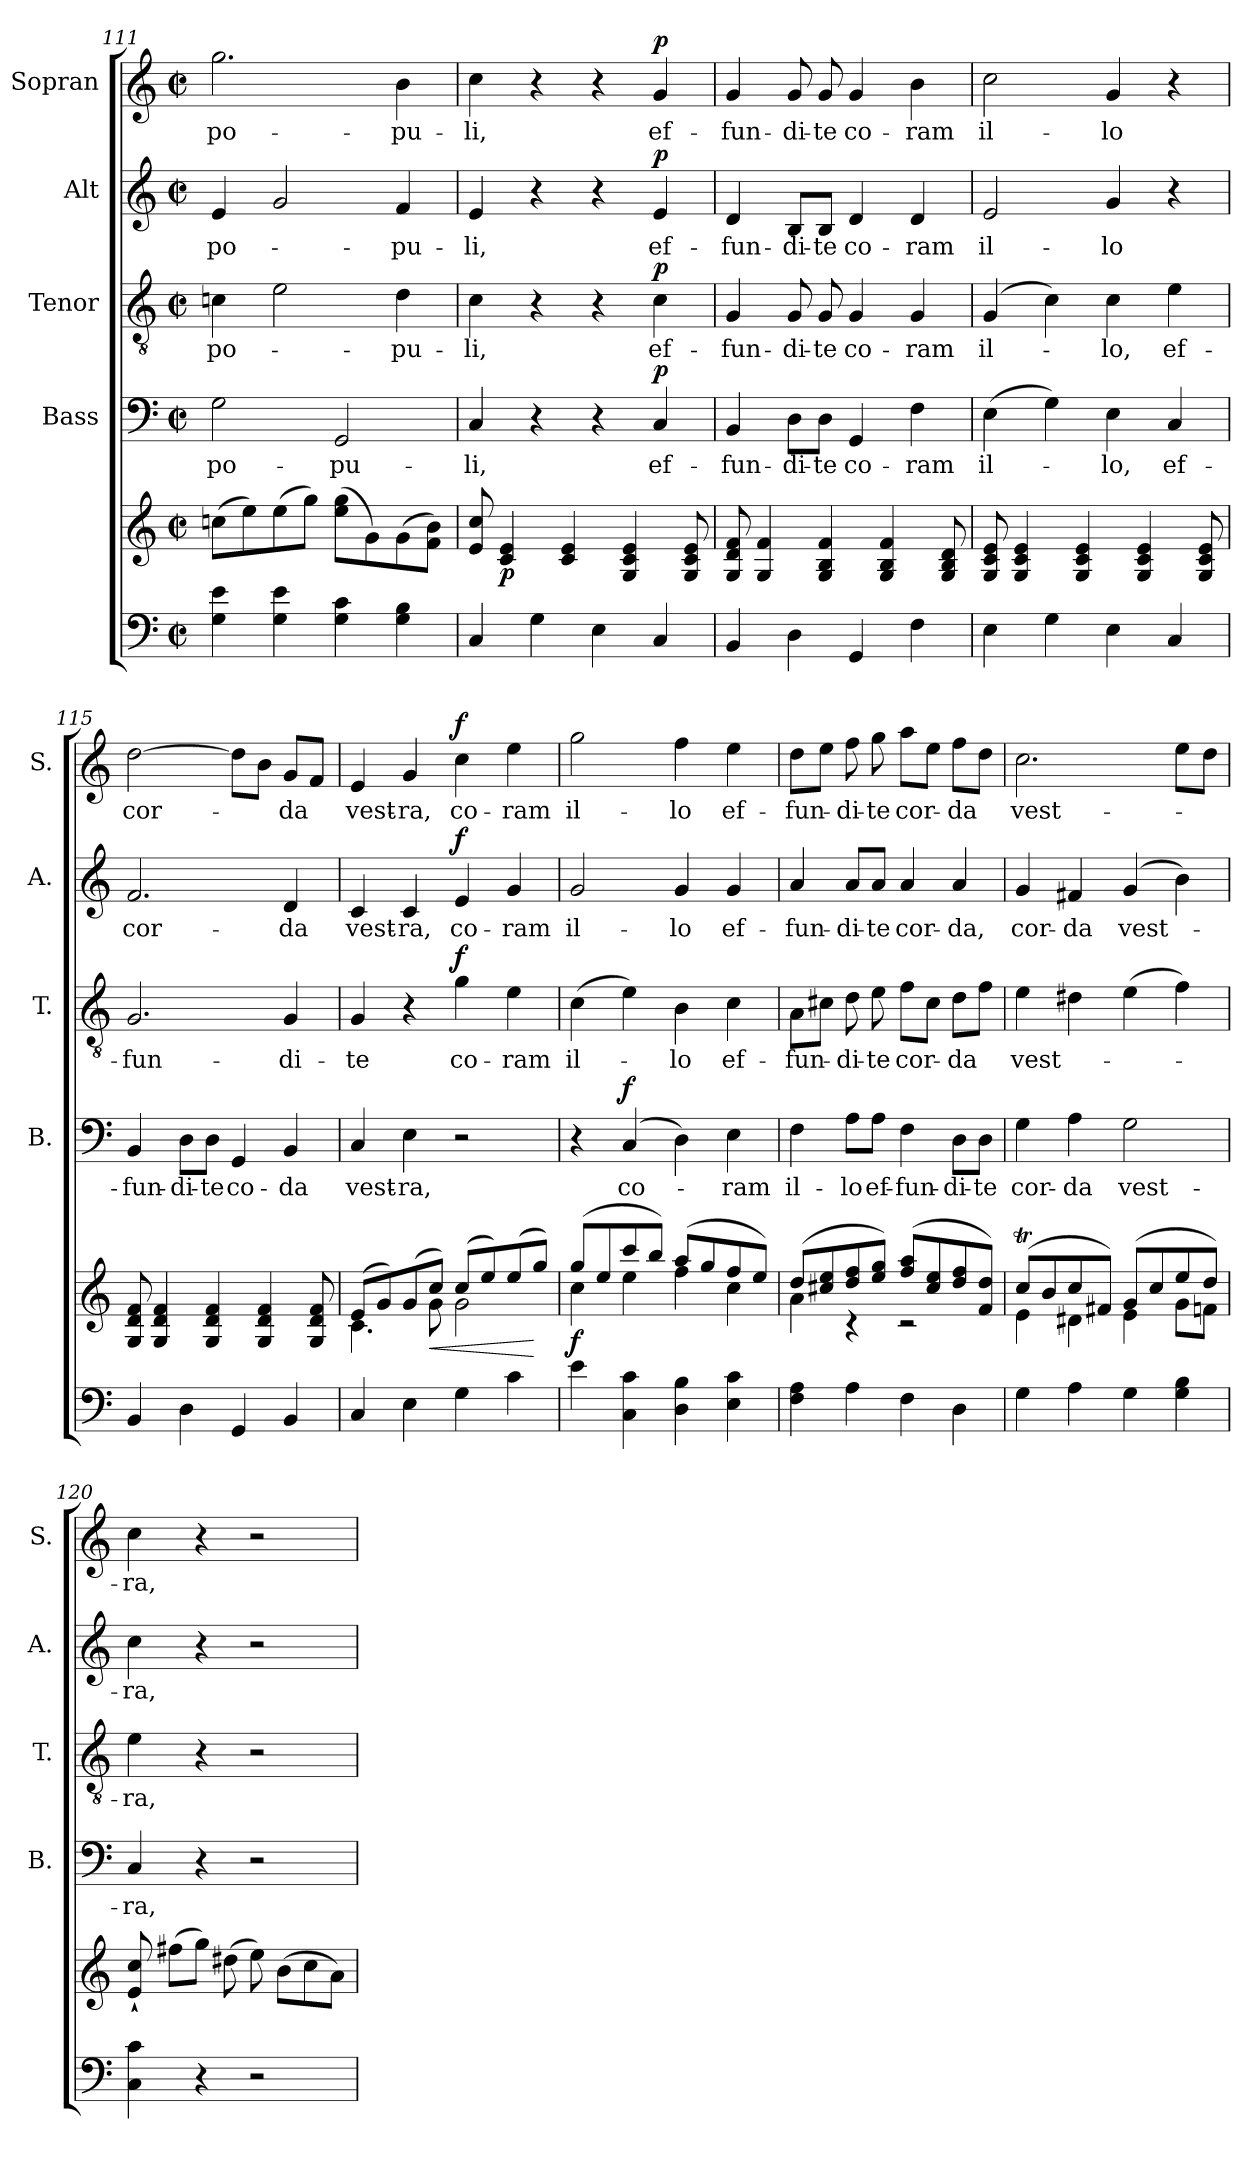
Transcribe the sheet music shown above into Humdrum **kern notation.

**kern	**kern	**dynam	**kern	**text	**dynam	**kern	**text	**dynam	**kern	**text	**dynam	**kern	**text	**dynam
*part5	*part5	*part5	*part4	*part4	*part4	*part3	*part3	*part3	*part2	*part2	*part2	*part1	*part1	*part1
*staff6	*staff5	*staff5/6	*staff4	*staff4	*staff4	*staff3	*staff3	*staff3	*staff2	*staff2	*staff2	*staff1	*staff1	*staff1
*	*	*	*I"Bass	*	*	*I"Tenor	*	*	*I"Alt	*	*	*I"Sopran	*	*
*	*	*	*I'B.	*	*	*I'T.	*	*	*I'A.	*	*	*I'S.	*	*
*clefF4	*clefG2	*	*clefF4	*	*	*clefGv2	*	*	*clefG2	*	*	*clefG2	*	*
*k[]	*k[]	*	*k[]	*	*	*k[]	*	*	*k[]	*	*	*k[]	*	*
*C:	*C:	*	*C:	*	*	*C:	*	*	*C:	*	*	*C:	*	*
*M2/2	*M2/2	*	*M2/2	*	*	*M2/2	*	*	*M2/2	*	*	*M2/2	*	*
*met(c|)	*met(c|)	*	*met(c|)	*	*	*met(c|)	*	*	*met(c|)	*	*	*met(c|)	*	*
=111	=111	=111	=111	=111	=111	=111	=111	=111	=111	=111	=111	=111	=111	=111
!	!	!	!	!LO:LY:b	!	!	!LO:LY:b	!	!	!LO:LY:b	!	!	!LO:LY:b	!
4G\ 4e\	(>8ccn\L	.	2G\	po-	.	4cn\	po-	.	4e/	po-	.	2.gg\	po-	.
.	8ee\)	.	.	.	.	.	.	.	.	.	.	.	.	.
4G\ 4e\	(>8ee\	.	.	.	.	2e\	.	.	2g/	.	.	.	.	.
.	8gg\J)	.	.	.	.	.	.	.	.	.	.	.	.	.
!	!	!	!	!LO:LY:b	!	!	!	!	!	!	!	!	!	!
4G\ 4c\	(>8ee\ 8gg\L	.	2GG/	-pu-	.	.	.	.	.	.	.	.	.	.
.	8g\)	.	.	.	.	.	.	.	.	.	.	.	.	.
!	!	!	!	!	!	!	!LO:LY:b	!	!	!LO:LY:b	!	!	!LO:LY:b	!
4G\ 4B\	(>8g\	.	.	.	.	4d\	-pu-	.	4f/	-pu-	.	4b\	-pu-	.
.	8f\ 8b\J)	.	.	.	.	.	.	.	.	.	.	.	.	.
=112	=112	=112	=112	=112	=112	=112	=112	=112	=112	=112	=112	=112	=112	=112
!	!	!	!	!LO:LY:b	!	!	!LO:LY:b	!	!	!LO:LY:b	!	!	!LO:LY:b	!
4C/	8e/ 8cc/	.	4C/	-li,	.	4c\	-li,	.	4e/	-li,	.	4cc\	-li,	.
!	!	!LO:DY:b	!	!	!	!	!	!	!	!	!	!	!	!
.	4c/ 4e/	p	.	.	.	.	.	.	.	.	.	.	.	.
4G\	.	.	4r	.	.	4r	.	.	4r	.	.	4r	.	.
.	4c/ 4e/	.	.	.	.	.	.	.	.	.	.	.	.	.
4E\	.	.	4r	.	.	4r	.	.	4r	.	.	4r	.	.
.	4G/ 4c/ 4e/	.	.	.	.	.	.	.	.	.	.	.	.	.
!	!	!	!	!LO:LY:b	!LO:DY:a	!	!LO:LY:b	!LO:DY:a	!	!LO:LY:b	!LO:DY:a	!	!LO:LY:b	!LO:DY:a
4C/	.	.	4C/	ef-	p	4c\	ef-	p	4e/	ef-	p	4g/	ef-	p
.	8G/ 8c/ 8e/	.	.	.	.	.	.	.	.	.	.	.	.	.
=113	=113	=113	=113	=113	=113	=113	=113	=113	=113	=113	=113	=113	=113	=113
!	!	!	!	!LO:LY:b	!	!	!LO:LY:b	!	!	!LO:LY:b	!	!	!LO:LY:b	!
4BB/	8G/ 8d/ 8f/	.	4BB/	-fun-	.	4G/	-fun-	.	4d/	-fun-	.	4g/	-fun-	.
.	4G/ 4f/	.	.	.	.	.	.	.	.	.	.	.	.	.
!	!	!	!	!LO:LY:b	!	!	!LO:LY:b	!	!	!LO:LY:b	!	!	!LO:LY:b	!
4D\	.	.	8D\L	-di-	.	8G/	-di-	.	8B/L	-di-	.	8g/	-di-	.
!	!	!	!	!LO:LY:b	!	!	!LO:LY:b	!	!	!LO:LY:b	!	!	!LO:LY:b	!
.	4G/ 4B/ 4f/	.	8D\J	-te	.	8G/	-te	.	8B/J	-te	.	8g/	-te	.
!	!	!	!	!LO:LY:b	!	!	!LO:LY:b	!	!	!LO:LY:b	!	!	!LO:LY:b	!
4GG/	.	.	4GG/	co-	.	4G/	co-	.	4d/	co-	.	4g/	co-	.
.	4G/ 4B/ 4f/	.	.	.	.	.	.	.	.	.	.	.	.	.
!	!	!	!	!LO:LY:b	!	!	!LO:LY:b	!	!	!LO:LY:b	!	!	!LO:LY:b	!
4F\	.	.	4F\	-ram	.	4G/	-ram	.	4d/	-ram	.	4b\	-ram	.
.	8G/ 8B/ 8d/	.	.	.	.	.	.	.	.	.	.	.	.	.
=114	=114	=114	=114	=114	=114	=114	=114	=114	=114	=114	=114	=114	=114	=114
!	!	!	!	!LO:LY:b	!	!	!LO:LY:b	!	!	!LO:LY:b	!	!	!LO:LY:b	!
4E\	8G/ 8c/ 8e/	.	(>4E\	il-	.	(4G/	il-	.	2e/	il-	.	2cc\	il-	.
.	4G/ 4c/ 4e/	.	.	.	.	.	.	.	.	.	.	.	.	.
4G\	.	.	4G\)	.	.	4c\)	.	.	.	.	.	.	.	.
.	4G/ 4c/ 4e/	.	.	.	.	.	.	.	.	.	.	.	.	.
!	!	!	!	!LO:LY:b	!	!	!LO:LY:b	!	!	!LO:LY:b	!	!	!LO:LY:b	!
4E\	.	.	4E\	-lo,	.	4c\	-lo,	.	4g/	-lo	.	4g/	-lo	.
.	4G/ 4c/ 4e/	.	.	.	.	.	.	.	.	.	.	.	.	.
!	!	!	!	!LO:LY:b	!	!	!LO:LY:b	!	!	!	!	!	!	!
4C/	.	.	4C/	ef-	.	4e\	ef-	.	4r	.	.	4r	.	.
.	8G/ 8c/ 8e/	.	.	.	.	.	.	.	.	.	.	.	.	.
!!LO:PB:g=z
=115	=115	=115	=115	=115	=115	=115	=115	=115	=115	=115	=115	=115	=115	=115
!	!	!	!	!LO:LY:b	!	!	!LO:LY:b	!	!	!LO:LY:b	!	!	!LO:LY:b	!
4BB/	8G/ 8d/ 8f/	.	4BB/	-fun-	.	2.G/	-fun-	.	2.f/	cor-	.	[2dd\	cor-	.
.	4G/ 4d/ 4f/	.	.	.	.	.	.	.	.	.	.	.	.	.
!	!	!	!	!LO:LY:b	!	!	!	!	!	!	!	!	!	!
4D\	.	.	8D\L	-di-	.	.	.	.	.	.	.	.	.	.
!	!	!	!	!LO:LY:b	!	!	!	!	!	!	!	!	!	!
.	4G/ 4d/ 4f/	.	8D\J	-te	.	.	.	.	.	.	.	.	.	.
!	!	!	!	!LO:LY:b	!	!	!	!	!	!	!	!	!	!
4GG/	.	.	4GG/	co-	.	.	.	.	.	.	.	8dd\L]	.	.
.	4G/ 4d/ 4f/	.	.	.	.	.	.	.	.	.	.	8b\J	.	.
!	!	!	!	!LO:LY:b	!	!	!LO:LY:b	!	!	!LO:LY:b	!	!	!LO:LY:b	!
4BB/	.	.	4BB/	-da	.	4G/	-di-	.	4d/	-da	.	8g/L	-da	.
.	8G/ 8d/ 8f/	.	.	.	.	.	.	.	.	.	.	8f/J	.	.
=116	=116	=116	=116	=116	=116	=116	=116	=116	=116	=116	=116	=116	=116	=116
*	*^	*	*	*	*	*	*	*	*	*	*	*	*	*
!	!	!	!	!	!LO:LY:b	!	!	!LO:LY:b	!	!	!LO:LY:b	!	!	!LO:LY:b	!
4C/	(>8e/L	4.c\	.	4C/	vest-	.	4G/	-te	.	4c/	vest-	.	4e/	vest-	.
.	8g/)	.	.	.	.	.	.	.	.	.	.	.	.	.	.
!	!	!	!	!	!LO:LY:b	!	!	!	!	!	!LO:LY:b	!	!	!LO:LY:b	!
4E\	(>8g/	.	.	4E\	-ra,	.	4r	.	.	4c/	-ra,	.	4g/	-ra,	.
!	!	!	!LO:HP:b	!	!	!	!	!	!	!	!	!	!	!	!
.	8cc/J)	8g\	<	.	.	.	.	.	.	.	.	.	.	.	.
!	!	!	!	!	!	!	!	!LO:LY:b	!LO:DY:a	!	!LO:LY:b	!LO:DY:a	!	!LO:LY:b	!LO:DY:a
4G\	(>8cc/L	2g\	.	2r	.	.	4g\	co-	f	4e/	co-	f	4cc\	co-	f
.	8ee/)	.	.	.	.	.	.	.	.	.	.	.	.	.	.
!	!	!	!	!	!	!	!	!LO:LY:b	!	!	!LO:LY:b	!	!	!LO:LY:b	!
4c\	(>8ee/	.	.	.	.	.	4e\	-ram	.	4g/	-ram	.	4ee\	-ram	.
.	8gg/J)	.	[	.	.	.	.	.	.	.	.	.	.	.	.
=117	=117	=117	=117	=117	=117	=117	=117	=117	=117	=117	=117	=117	=117	=117	=117
!	!	!	!LO:DY:b	!	!	!	!	!LO:LY:b	!	!	!LO:LY:b	!	!	!LO:LY:b	!
4e\	(>8gg/L	4cc\	f	4r	.	.	(>4c\	il-	.	2g/	il-	.	2gg\	il-	.
.	8ee/	.	.	.	.	.	.	.	.	.	.	.	.	.	.
!	!	!	!	!	!LO:LY:b	!LO:DY:a	!	!	!	!	!	!	!	!	!
4C\ 4c\	8ccc/	4ee\	.	(4C/	co-	f	4e\)	.	.	.	.	.	.	.	.
.	8bb/J)	.	.	.	.	.	.	.	.	.	.	.	.	.	.
!	!	!	!	!	!	!	!	!LO:LY:b	!	!	!LO:LY:b	!	!	!LO:LY:b	!
4D\ 4B\	(>8aa/L	4ff\	.	4D\)	.	.	4B\	-lo	.	4g/	-lo	.	4ff\	-lo	.
.	8gg/	.	.	.	.	.	.	.	.	.	.	.	.	.	.
!	!	!	!	!	!LO:LY:b	!	!	!LO:LY:b	!	!	!LO:LY:b	!	!	!LO:LY:b	!
4E\ 4c\	8ff/	4cc\	.	4E\	-ram	.	4c\	ef-	.	4g/	ef-	.	4ee\	ef-	.
.	8ee/J)	.	.	.	.	.	.	.	.	.	.	.	.	.	.
=118	=118	=118	=118	=118	=118	=118	=118	=118	=118	=118	=118	=118	=118	=118	=118
!	!	!	!	!	!LO:LY:b	!	!	!LO:LY:b	!	!	!LO:LY:b	!	!	!LO:LY:b	!
4F\ 4A\	(>8dd/L	4a\	.	4F\	il-	.	8A\L	-fun-	.	4a/	-fun-	.	8dd\L	-fun-	.
.	8cc#X/ 8ee/	.	.	.	.	.	8c#X\J	.	.	.	.	.	8ee\J	.	.
!	!	!	!	!	!LO:LY:b	!	!	!LO:LY:b	!	!	!LO:LY:b	!	!	!LO:LY:b	!
4A\	8dd/ 8ff/	4rc	.	8A\L	-lo	.	8d\	-di-	.	8a/L	-di-	.	8ff\	-di-	.
!	!	!	!	!	!LO:LY:b	!	!	!LO:LY:b	!	!	!LO:LY:b	!	!	!LO:LY:b	!
.	8ee/ 8gg/J)	.	.	8A\J	ef-	.	8e\	-te	.	8a/J	-te	.	8gg\	-te	.
!	!	!	!	!	!LO:LY:b	!	!	!LO:LY:b	!	!	!LO:LY:b	!	!	!LO:LY:b	!
4F\	(>8ff/ 8aa/L	2rc	.	4F\	-fun-	.	8f\L	cor-	.	4a/	cor-	.	8aa\L	cor-	.
.	8cc#/ 8ee/	.	.	.	.	.	8c#\J	.	.	.	.	.	8ee\J	.	.
!	!	!	!	!	!LO:LY:b	!	!	!LO:LY:b	!	!	!LO:LY:b	!	!	!LO:LY:b	!
4D\	8dd/ 8ff/	.	.	8D\L	-di-	.	8d\L	-da	.	4a/	-da,	.	8ff\L	-da	.
!	!	!	!	!	!LO:LY:b	!	!	!	!	!	!	!	!	!	!
.	8f/ 8dd/J)	.	.	8D\J	-te	.	8f\J	.	.	.	.	.	8dd\J	.	.
=119	=119	=119	=119	=119	=119	=119	=119	=119	=119	=119	=119	=119	=119	=119	=119
!	!	!	!	!	!LO:LY:b	!	!	!LO:LY:b	!	!	!LO:LY:b	!	!	!LO:LY:b	!
4G\	(>8ccT/L	4e\	.	4G\	cor-	.	4e\	vest-	.	4g/	cor-	.	2.cc\	vest-	.
.	8b/	.	.	.	.	.	.	.	.	.	.	.	.	.	.
!	!	!	!	!	!LO:LY:b	!	!	!	!	!	!LO:LY:b	!	!	!	!
4A\	8cc/	4d#X\	.	4A\	-da	.	4d#X\	.	.	4f#X/	-da	.	.	.	.
.	8f#X/J)	.	.	.	.	.	.	.	.	.	.	.	.	.	.
!	!	!	!	!	!LO:LY:b	!	!	!	!	!	!LO:LY:b	!	!	!	!
4G\	(>8g/L	4e\	.	2G\	vest-	.	(>4e\	.	.	(4g/	vest-	.	.	.	.
.	8cc/	.	.	.	.	.	.	.	.	.	.	.	.	.	.
4G\ 4B\	8ee/	8g\L	.	.	.	.	4f\)	.	.	4b\)	.	.	8ee\L	.	.
.	8dd/J)	8fn\J	.	.	.	.	.	.	.	.	.	.	8dd\J	.	.
!!LO:LB:g=z
=120	=120	=120	=120	=120	=120	=120	=120	=120	=120	=120	=120	=120	=120	=120	=120
!	!	!	!	!	!LO:LY:b	!	!	!LO:LY:b	!	!	!LO:LY:b	!	!	!LO:LY:b	!
*	*v	*v	*	*	*	*	*	*	*	*	*	*	*	*	*
4C\ 4c\	8e/`< 8cc/`<	.	4C/	-ra,	.	4e\	-ra,	.	4cc\	-ra,	.	4cc\	-ra,	.
.	(>8ff#X\L	.	.	.	.	.	.	.	.	.	.	.	.	.
4r	8gg\J)	.	4r	.	.	4r	.	.	4r	.	.	4r	.	.
.	(>8dd#X\	.	.	.	.	.	.	.	.	.	.	.	.	.
2r	8ee\)	.	2r	.	.	2r	.	.	2r	.	.	2r	.	.
.	(>8b\L	.	.	.	.	.	.	.	.	.	.	.	.	.
.	8cc\	.	.	.	.	.	.	.	.	.	.	.	.	.
.	8a\J)	.	.	.	.	.	.	.	.	.	.	.	.	.
=	=	=	=	=	=	=	=	=	=	=	=	=	=	=
*-	*-	*-	*-	*-	*-	*-	*-	*-	*-	*-	*-	*-	*-	*-
